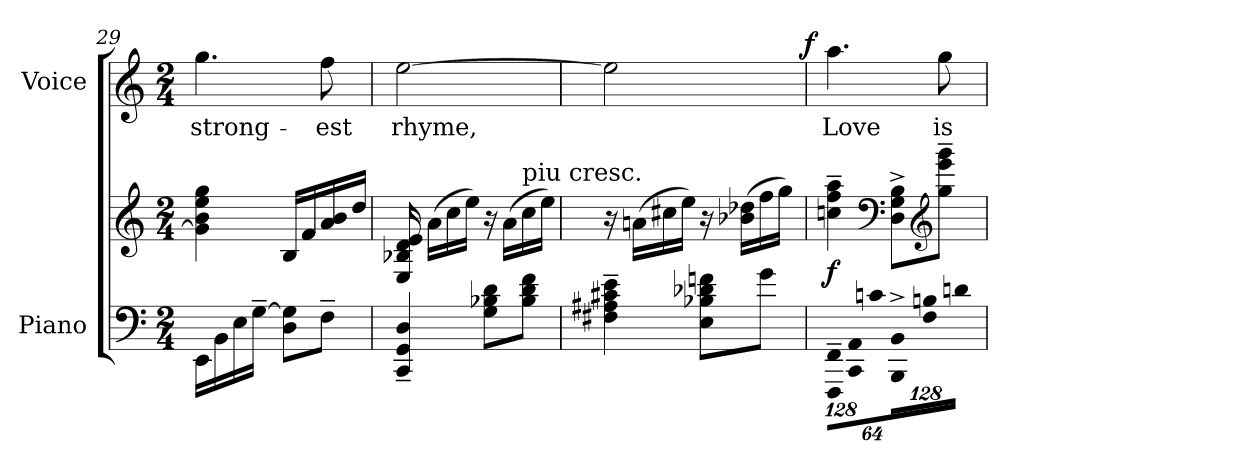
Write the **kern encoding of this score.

**kern	**kern	**dynam	**kern	**text	**dynam
*part2	*part2	*part2	*part1	*part1	*part1
*staff3	*staff2	*staff2/3	*staff1	*staff1	*staff1
*I"Piano	*	*	*I"Voice	*	*
*I'Pno.	*	*	*I'Voice	*	*
*clefF4	*clefG2	*	*clefG2	*	*
*k[]	*k[]	*	*k[]	*	*
*M2/4	*M2/4	*	*M2/4	*	*
=29	=29	=29	=29	=29	=29
!	!	!	!	!LO:LY:b:color=#000000	!
16EEi\LL	4gi\] 4bi 4eei 4ggi	.	4.ggi\	strong-	.
16BBi\	.	.	.	.	.
16Ei\	.	.	.	.	.
[>16G~i\JJ	.	.	.	.	.
8Di\ 8Gi]L	16Bi/LL	.	.	.	.
.	16fi/	.	.	.	.
!	!	!	!	!LO:LY:b:color=#000000	!
8F~i\J	16ai/ 16bi	.	8ffi\	-est	.
.	16ddi/JJ	.	.	.	.
=30	=30	=30	=30	=30	=30
!	!	!	!	!LO:LY:b:color=#000000	!
4CCi/~ 4GGi~ 4Di~	16Ei/ 16B-Xi 16di 16ei	.	[>2eei\	rhyme,	.
.	(16ai\LL	.	.	.	.
.	16cci\	.	.	.	.
.	16eei\JJ)	.	.	.	.
8Gi\ 8B-Xi 8diL	16r	.	.	.	.
.	(16ai\LL	.	.	.	.
!	!LO:TX:a:t=piu cresc.	!	!	!	!
8B-i\ 8di 8fiJ	16cci\	.	.	.	.
.	16eei\JJ)	.	.	.	.
!!LO:PB:g=z
=31	=31	=31	=31	=31	=31
*	*	*	*^	*	*
4F#Xi\~ 4A#Xi~ 4c#Xi~ 4ei~	16r	.	2eei\]	4ryy	.	.
.	(16ani\LL	.	.	.	.	.
.	16cc#Xi\	.	.	.	.	.
.	16eei\JJ)	.	.	.	.	.
8Ei\ 8B-Xi 8d-Xi 8fniL	16r	.	.	8ryy	.	.
.	(16b-Xi\ 16dd-XiLL	.	.	.	.	.
8gi\J	16ffi\	.	.	16ryy	.	.
.	16ggi\JJ)	.	.	32ryy	.	.
.	.	.	.	64ryy	.	.
.	.	.	.	128...ryy	.	.
.	.	.	.	1024ryy	.	f
*	*	*	*v	*v	*	*
=32	=32	=32	=32	=32	=32
*Xbrackettup	*	*	*	*	*
*	*	*	*^	*	*
!LO:N:vis=8	!	!	!	!	!	!
*	*	*	*v	*v	*	*
*	*	*	*^	*	*
!	!	!	!	!	!LO:LY:b:color=#000000	!
*	*	*	*v	*v	*	*
1024%85FFFi\~ 1024%85FFi~L	4ccni\~ 4ffi~ 4aai~	f	4.aai\	Love	.
*X8ba	*	*	*	*	*
!LO:N:vis=8	!	!	!	!	!
1024%85CCi\ 1024%85AAi	.	.	.	.	.
!LO:N:vis=8	!	!	!	!	!
512%43cni\J	.	.	.	.	.
*	*clefF4	*	*	*	*
!LO:N:vis=8	!	!	!	!	!
1024%85BBBi\^ 1024%85BBi^L	8Di\^ 8Gi^ 8Bi^L	.	.	.	.
!LO:N:vis=8	!	!	!	!	!
1024%85Fi\ 1024%85Bni	.	.	.	.	.
*	*clefG2	*	*	*	*
*	*8ba	*	*	*	*
!	!	!	!	!LO:LY:b:color=#000000	!
.	8gi\~ 8eei~ 8ggi~J	.	8ggi\	is	.
!LO:N:vis=8	!	!	!	!	!
512%43dni\J	.	.	.	.	.
=	=	=	=	=	=
*-	*-	*-	*-	*-	*-
